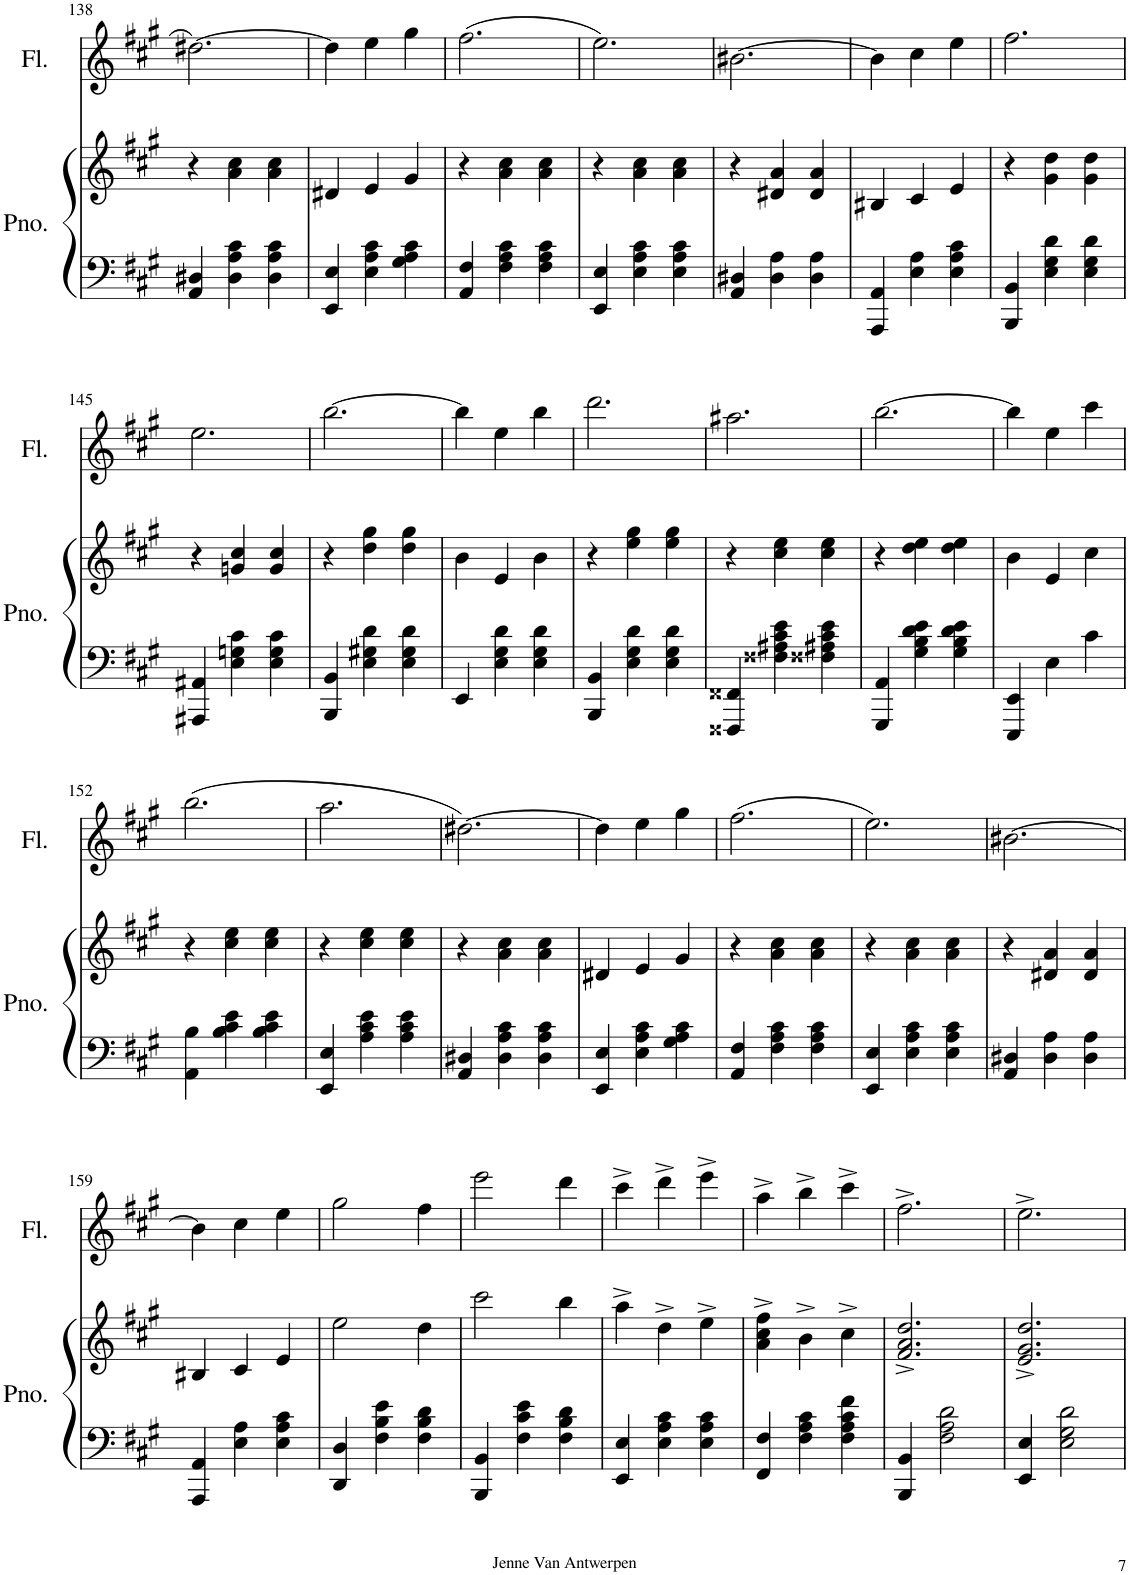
**kern	**kern	**kern
*part2	*part2	*part1
*staff3	*staff2	*staff1
*I"Piano	*	*I"Flute
*I'Pno.	*	*I'Fl.
!!LO:PB:g=z
*clefF4	*clefG2	*clefG2
*k[f#c#g#]	*k[f#c#g#]	*k[f#c#g#]
*M3/4	*M3/4	*M3/4
=138	=138	=138
4AA/ 4D#X/	4r	[2.dd#X\
4D#\ 4A\ 4c#\	4a\ 4cc#\	.
4D#\ 4A\ 4c#\	4a\ 4cc#\	.
=139	=139	=139
4EE/ 4E/	4d#X/	4dd#\]
4E\ 4A\ 4c#\	4e/	4ee\
4G#\ 4A\ 4c#\	4g#/	4gg#\
=140	=140	=140
4AA/ 4F#/	4r	(2.ff#\
4F#\ 4A\ 4c#\	4a\ 4cc#\	.
4F#\ 4A\ 4c#\	4a\ 4cc#\	.
=141	=141	=141
4EE/ 4E/	4r	2.ee\)
4E\ 4A\ 4c#\	4a\ 4cc#\	.
4E\ 4A\ 4c#\	4a\ 4cc#\	.
=142	=142	=142
4AA/ 4D#X/	4r	[2.b#X\
4D#\ 4A\	4d#X/ 4a/	.
4D#\ 4A\	4d#/ 4a/	.
=143	=143	=143
4AAA/ 4AA/	4B#X/	4b#\]
4E\ 4A\	4c#/	4cc#\
4E\ 4A\ 4c#\	4e/	4ee\
=144	=144	=144
4BBB/ 4BB/	4r	2.ff#\
4E\ 4G#\ 4d\	4g#\ 4dd\	.
4E\ 4G#\ 4d\	4g#\ 4dd\	.
!!LO:LB:g=z
=145	=145	=145
4AAA#X/ 4AA#X/	4r	2.ee\
4E\ 4Gn\ 4c#\	4gn/ 4cc#/	.
4E\ 4G\ 4c#\	4g/ 4cc#/	.
=146	=146	=146
4BBB/ 4BB/	4r	[2.bb\
4E\ 4G#X\ 4d\	4dd\ 4gg#\	.
4E\ 4G#\ 4d\	4dd\ 4gg#\	.
=147	=147	=147
4EE/	4b\	4bb\]
4E\ 4G#\ 4d\	4e/	4ee\
4E\ 4G#\ 4d\	4b\	4bb\
=148	=148	=148
4BBB/ 4BB/	4r	2.ddd\
4E\ 4G#\ 4d\	4ee\ 4gg#\	.
4E\ 4G#\ 4d\	4ee\ 4gg#\	.
=149	=149	=149
4FFF##X/ 4FF##X/	4r	2.aa#X\
4F##X\ 4A#X\ 4c#\ 4e\	4cc#\ 4ee\	.
4F##X\ 4A#X\ 4c#\ 4e\	4cc#\ 4ee\	.
=150	=150	=150
4GGG#/ 4AA/	4r	[2.bb\
4G#\ 4B\ 4d\ 4e\	4dd\ 4ee\	.
4G#\ 4B\ 4d\ 4e\	4dd\ 4ee\	.
=151	=151	=151
4EEE/ 4EE/	4b\	4bb\]
4E\	4e/	4ee\
4c#\	4cc#\	4ccc#\
!!LO:LB:g=z
=152	=152	=152
4AA\ 4B\	4r	(2.bb\
4B\ 4c#\ 4e\	4cc#\ 4ee\	.
4B\ 4c#\ 4e\	4cc#\ 4ee\	.
=153	=153	=153
4EE/ 4E/	4r	2.aa\
4A\ 4c#\ 4e\	4cc#\ 4ee\	.
4A\ 4c#\ 4e\	4cc#\ 4ee\	.
=154	=154	=154
4AA/ 4D#X/	4r	[2.dd#X\)
4D#\ 4A\ 4c#\	4a\ 4cc#\	.
4D#\ 4A\ 4c#\	4a\ 4cc#\	.
=155	=155	=155
4EE/ 4E/	4d#X/	4dd#\]
4E\ 4A\ 4c#\	4e/	4ee\
4G#\ 4A\ 4c#\	4g#/	4gg#\
=156	=156	=156
4AA/ 4F#/	4r	(2.ff#\
4F#\ 4A\ 4c#\	4a\ 4cc#\	.
4F#\ 4A\ 4c#\	4a\ 4cc#\	.
=157	=157	=157
4EE/ 4E/	4r	2.ee\)
4E\ 4A\ 4c#\	4a\ 4cc#\	.
4E\ 4A\ 4c#\	4a\ 4cc#\	.
=158	=158	=158
4AA/ 4D#X/	4r	[2.b#X\
4D#\ 4A\	4d#X/ 4a/	.
4D#\ 4A\	4d#/ 4a/	.
!!LO:LB:g=z
=159	=159	=159
4AAA/ 4AA/	4B#X/	4b#\]
4E\ 4A\	4c#/	4cc#\
4E\ 4A\ 4c#\	4e/	4ee\
=160	=160	=160
4DD/ 4D/	2ee\	2gg#\
4F#\ 4B\ 4e\	.	.
4F#\ 4B\ 4d\	4dd\	4ff#\
=161	=161	=161
4BBB/ 4BB/	2ccc#\	2eee\
4F#\ 4c#\ 4e\	.	.
4F#\ 4B\ 4d\	4bb\	4ddd\
=162	=162	=162
4EE/ 4E/	4aa^\	4ccc#^\
4E\ 4A\ 4c#\	4dd^\	4ddd^\
4E\ 4A\ 4c#\	4ee^\	4eee^\
=163	=163	=163
4FF#/ 4F#/	4a\^ 4cc#\^ 4ff#\^	4aa^\
4F#\ 4A\ 4c#\	4b^\	4bb^\
4F#\ 4A\ 4c#\ 4f#\	4cc#^\	4ccc#^\
=164	=164	=164
4BBB/ 4BB/	2.f#/^ 2.a/^ 2.dd/^	2.ff#^\
2F#\ 2A\ 2d\	.	.
=165	=165	=165
4EE/ 4E/	2.e/^ 2.g#/^ 2.dd/^	2.ee^\
2E\ 2G#\ 2d\	.	.
=	=	=
*-	*-	*-
